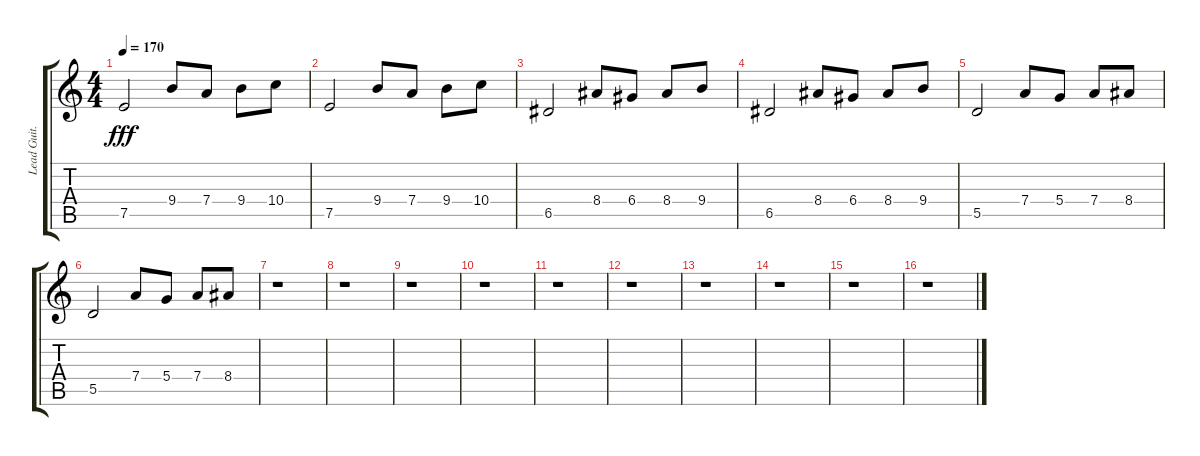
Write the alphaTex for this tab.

\track ("Lead Guit." "Lead Guit.") {instrument distortionguitar}
\staff {score tabs}
\tuning (E4 B3 G3 D3 A2 E2) {hide}
\ts (4 4)
\tempo 170
\clef g2
\ks c
7.5.2{dy fff} 9.4.8 7.4.8 9.4.8 10.4.8 |
7.5.2 9.4.8 7.4.8 9.4.8 10.4.8 |
6.5.2 8.4.8 6.4.8 8.4.8 9.4.8 |
6.5.2 8.4.8 6.4.8 8.4.8 9.4.8 |
5.5.2 7.4.8 5.4.8 7.4.8 8.4.8 |
5.5.2 7.4.8 5.4.8 7.4.8 8.4.8 |
r.1 |
r.1 |
r.1 |
r.1 |
r.1 |
r.1 |
r.1 |
r.1 |
r.1 |
r.1
